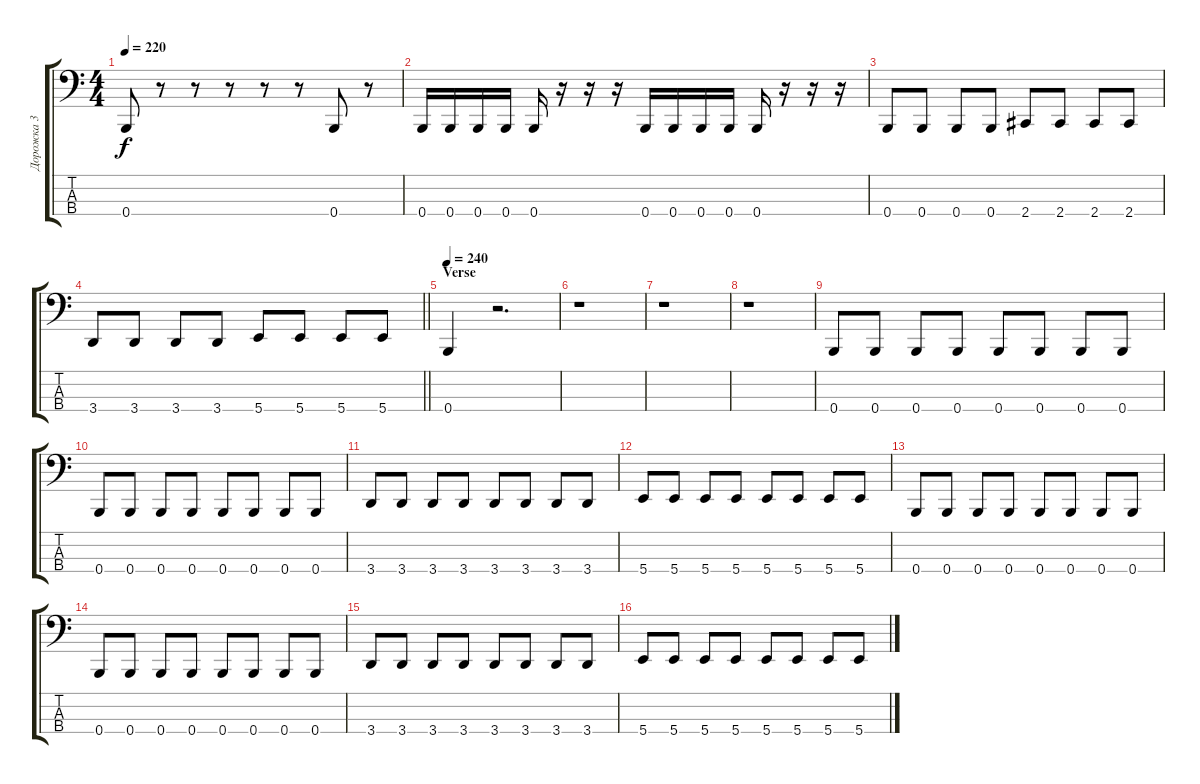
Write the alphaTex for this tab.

\track ("Дорожка 3" "Дорожка 3") {instrument electricbassfinger}
\staff {score tabs}
\tuning (E2 B1 Gb1 B0) {hide}
\ts (4 4)
\tempo 220
\clef f4
\ks c
0.4.8{dy f} r.8 r.8 r.8 r.8 r.8 0.4.8 r.8 |
0.4.16 0.4.16 0.4.16 0.4.16 0.4.16 r.16 r.16 r.16 0.4.16 0.4.16 0.4.16 0.4.16 0.4.16 r.16 r.16 r.16 |
0.4.8 0.4.8 0.4.8 0.4.8 2.4.8 2.4.8 2.4.8 2.4.8 |
\barLineRight lightlight
3.4.8 3.4.8 3.4.8 3.4.8 5.4.8 5.4.8 5.4.8 5.4.8 |
\section ("" "Verse")
\tempo 240
0.4.4 r.2{d} |
r.1 |
r.1 |
r.1 |
0.4.8 0.4.8 0.4.8 0.4.8 0.4.8 0.4.8 0.4.8 0.4.8 |
0.4.8 0.4.8 0.4.8 0.4.8 0.4.8 0.4.8 0.4.8 0.4.8 |
3.4.8 3.4.8 3.4.8 3.4.8 3.4.8 3.4.8 3.4.8 3.4.8 |
5.4.8 5.4.8 5.4.8 5.4.8 5.4.8 5.4.8 5.4.8 5.4.8 |
0.4.8 0.4.8 0.4.8 0.4.8 0.4.8 0.4.8 0.4.8 0.4.8 |
0.4.8 0.4.8 0.4.8 0.4.8 0.4.8 0.4.8 0.4.8 0.4.8 |
3.4.8 3.4.8 3.4.8 3.4.8 3.4.8 3.4.8 3.4.8 3.4.8 |
5.4.8 5.4.8 5.4.8 5.4.8 5.4.8 5.4.8 5.4.8 5.4.8
